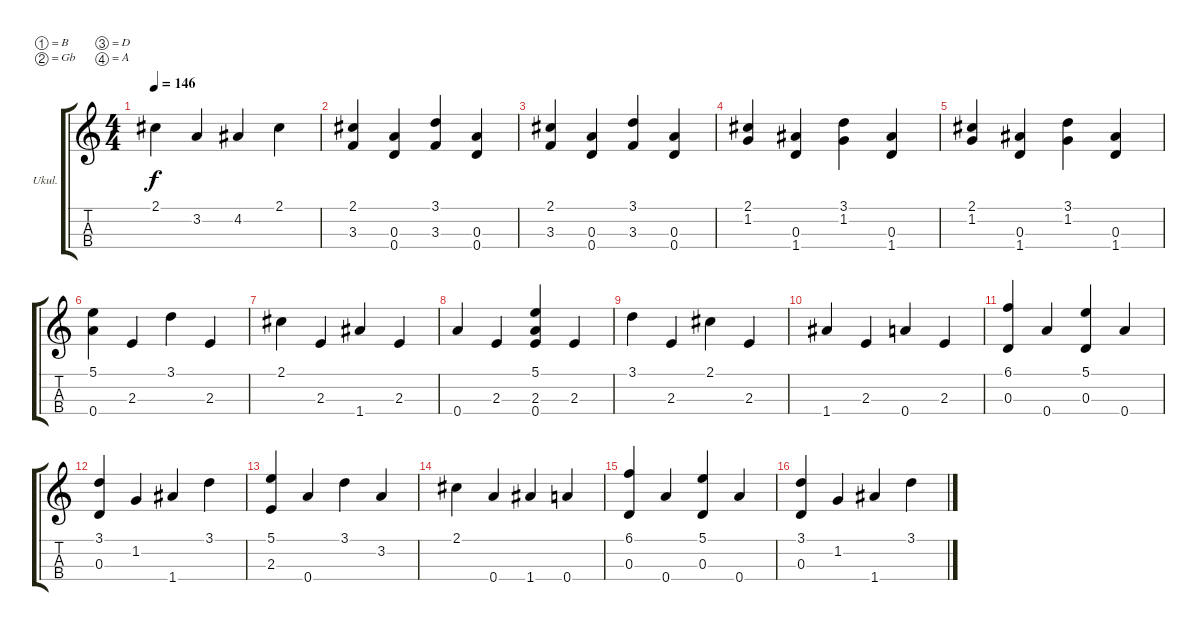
\bracketExtendMode groupsimilarinstruments
\firstSystemTrackNameOrientation horizontal
\otherSystemsTrackNameOrientation horizontal
\track ("Ukulele" "Ukul.") {solo instrument shamisen}
\staff {score tabs}
\tuning (B4 Gb4 D4 A4)
\ts (4 4)
\tempo 146
\clef g2
\scale
0.333333
\ks c
2.1.4{dy f} 3.2.4 4.2.4 2.1.4 |
\scale
0.333333 (2.1 3.3).4 (0.3 0.4).4 (3.1 3.3).4 (0.3 0.4).4 |
\scale
0.333333 (2.1 3.3).4 (0.3 0.4).4 (3.1 3.3).4 (0.3 0.4).4 |
\scale
0.333333 (2.1 1.2).4 (0.3 1.4).4 (3.1 1.2).4 (0.3 1.4).4 |
\scale
0.333333 (2.1 1.2).4 (0.3 1.4).4 (3.1 1.2).4 (0.3 1.4).4 |
\scale
0.333333 (5.1 0.4).4 2.3.4 3.1.4 2.3.4 |
\scale
0.333333 2.1.4 2.3.4 1.4.4 2.3.4 |
\scale
0.333333 0.4.4 2.3.4 (5.1 0.4 2.3).4 2.3.4 |
\scale
0.333333 3.1.4 2.3.4 2.1.4 2.3.4 |
\scale
0.333333 1.4.4 2.3.4 0.4.4 2.3.4 |
\scale
0.333333 (6.1 0.3).4 0.4.4 (5.1 0.3).4 0.4.4 |
\scale
0.333333 (3.1 0.3).4 1.2.4 1.4.4 3.1.4 |
\scale
0.333333 (5.1 2.3).4 0.4.4 3.1.4 3.2.4 |
\scale
0.333333 2.1.4 0.4.4 1.4.4 0.4.4 |
\scale
0.333333 (6.1 0.3).4 0.4.4 (5.1 0.3).4 0.4.4 |
\scale
0.333333 (3.1 0.3).4 1.2.4 1.4.4 3.1.4
